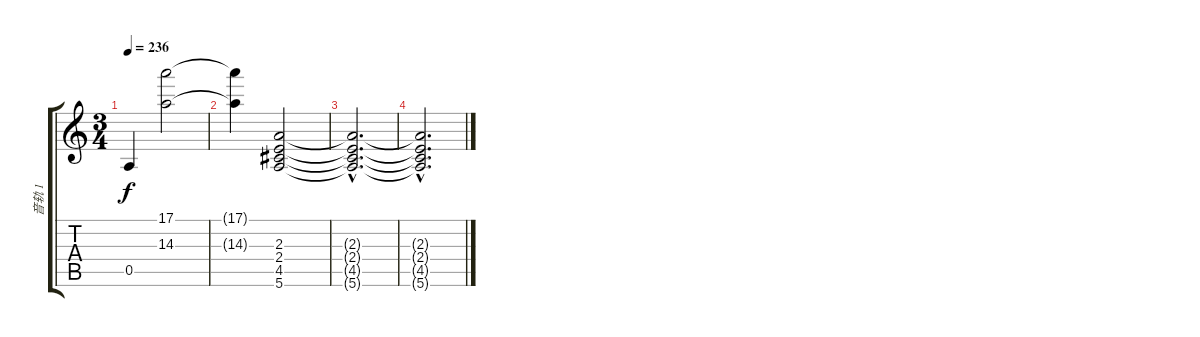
\track ("音轨 1" "音轨 1") {instrument acousticguitarnylon}
\staff {score tabs}
\tuning (E4 B3 G3 D3 A2 E2) {hide}
\ts (3 4)
\tempo 236
\clef g2
\ks c
0.5.4{dy f} (17.1 14.3).2 |
(17.1{t} 14.3{t}).4 (2.3 2.4 4.5 5.6).2 |
(2.3{hac t} 2.4{hac t} 4.5{hac t} 5.6{hac t}).2{d} |
(2.3{hac t} 2.4{hac t} 4.5{hac t} 5.6{hac t}).2{d}
